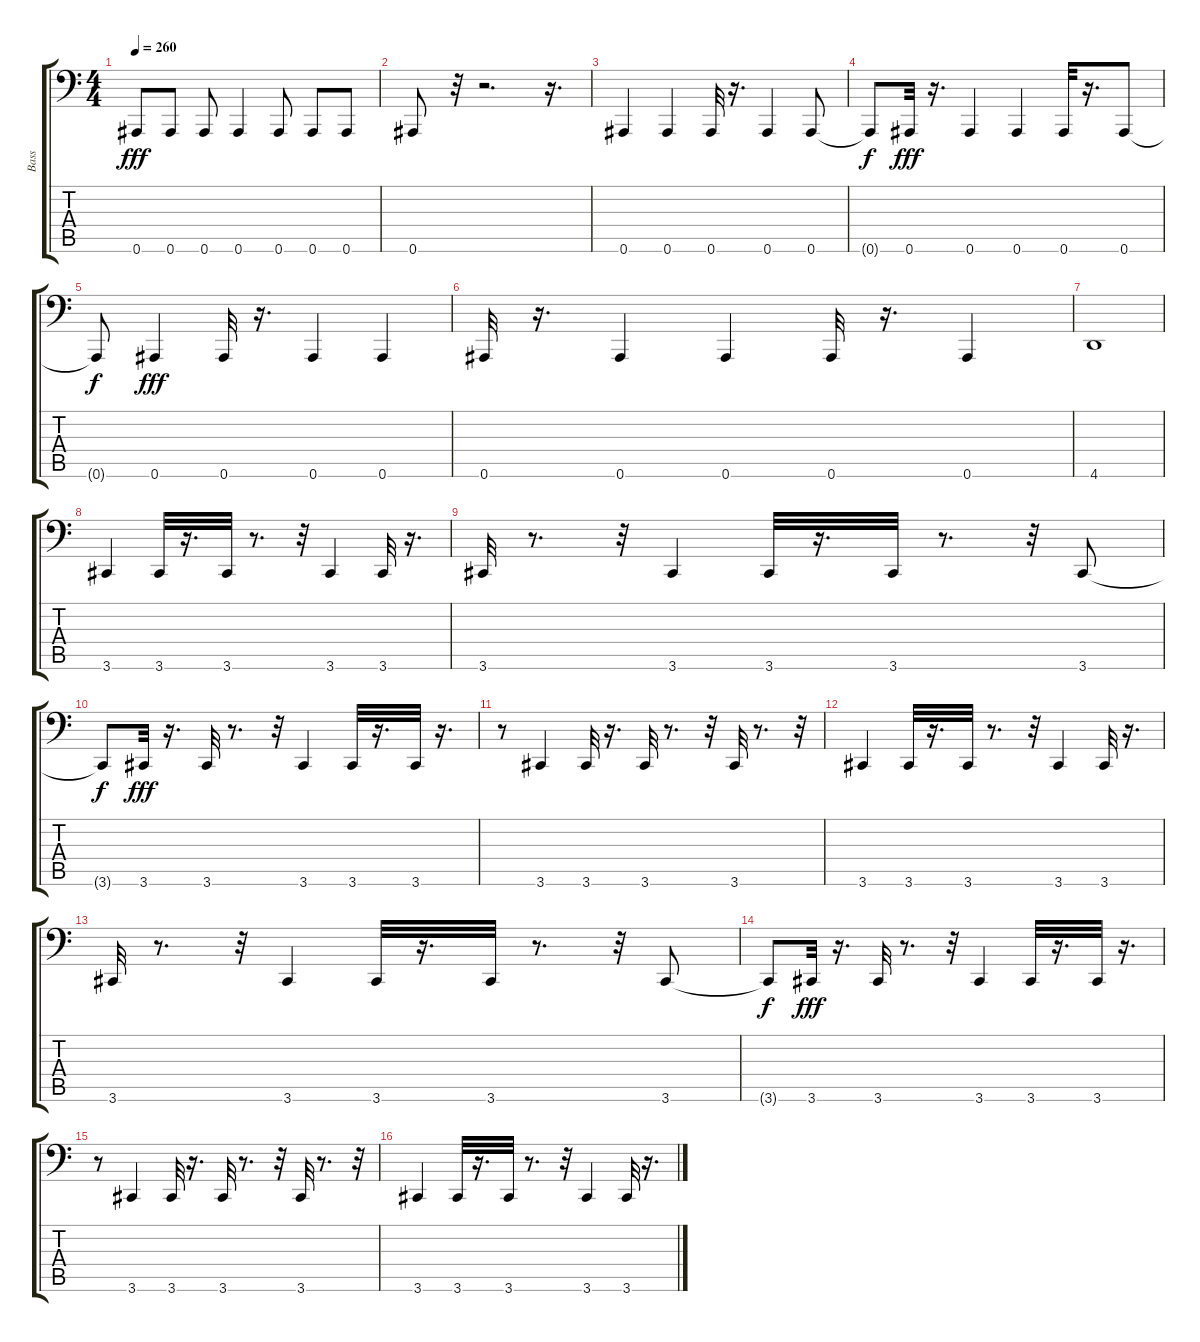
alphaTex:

\track ("Bass" "Bass") {instrument electricbasspick}
\staff {score tabs}
\tuning (C3 G2 Eb2 Bb1 F1 Bb0) {hide}
\ts (4 4)
\tempo 260
\clef f4
\ks c
0.6.8{dy fff} 0.6.8 0.6.8 0.6.4 0.6.8 0.6.8 0.6.8 |
0.6.8 r.32 r.2{d} r.16{d} |
0.6.4 0.6.4 0.6.32 r.16{d} 0.6.4 0.6.8 |
0.6{t}.8{dy f} 0.6.32{dy fff} r.16{d} 0.6.4 0.6.4 0.6.32 r.16{d} 0.6.8 |
0.6{t}.8{dy f} 0.6.4{dy fff} 0.6.32 r.16{d} 0.6.4 0.6.4 |
0.6.32 r.16{d} 0.6.4 0.6.4 0.6.32 r.16{d} 0.6.4 |
4.6.1 |
3.6.4 3.6.32 r.16{d} 3.6.32 r.8{d} r.32 3.6.4 3.6.32 r.16{d} |
3.6.32 r.8{d} r.32 3.6.4 3.6.32 r.16{d} 3.6.32 r.8{d} r.32 3.6.8 |
3.6{t}.8{dy f} 3.6.32{dy fff} r.16{d} 3.6.32 r.8{d} r.32 3.6.4 3.6.32 r.16{d} 3.6.32 r.16{d} |
r.8 3.6.4 3.6.32 r.16{d} 3.6.32 r.8{d} r.32 3.6.32 r.8{d} r.32 |
3.6.4 3.6.32 r.16{d} 3.6.32 r.8{d} r.32 3.6.4 3.6.32 r.16{d} |
3.6.32 r.8{d} r.32 3.6.4 3.6.32 r.16{d} 3.6.32 r.8{d} r.32 3.6.8 |
3.6{t}.8{dy f} 3.6.32{dy fff} r.16{d} 3.6.32 r.8{d} r.32 3.6.4 3.6.32 r.16{d} 3.6.32 r.16{d} |
r.8 3.6.4 3.6.32 r.16{d} 3.6.32 r.8{d} r.32 3.6.32 r.8{d} r.32 |
3.6.4 3.6.32 r.16{d} 3.6.32 r.8{d} r.32 3.6.4 3.6.32 r.16{d}
